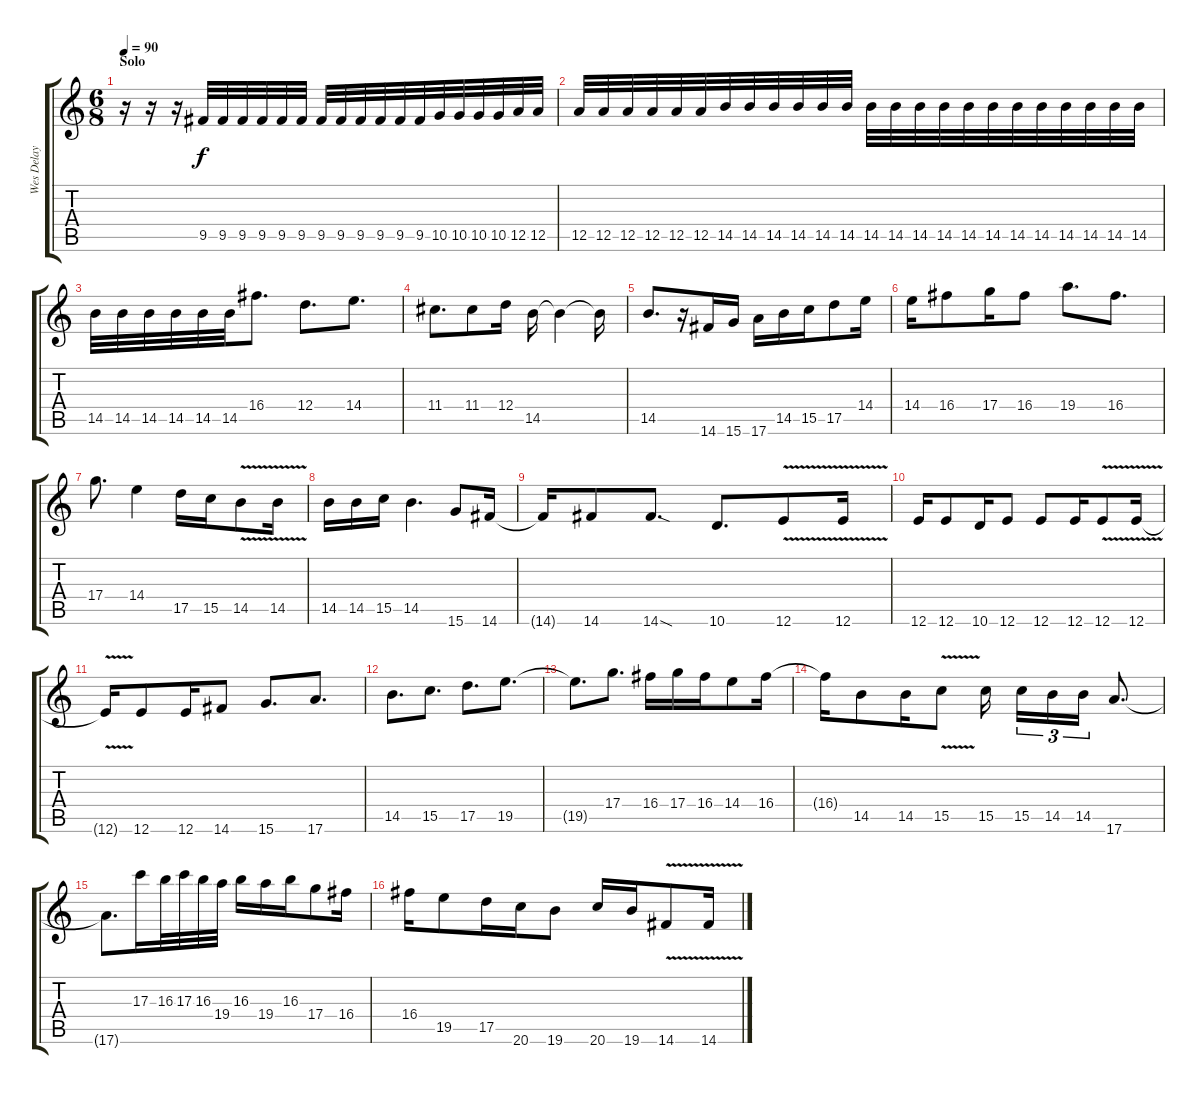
\track ("Wes Delay" "Wes Delay") {instrument electricguitarjazz}
\staff {score tabs}
\tuning (E4 B3 G3 D3 A2 E2) {hide}
\ts (6 8)
\section ("" "Solo")
\tempo 90
\clef g2
\ks c
r.16{dy f} r.16 r.16 9.5.32{instrument overdrivenguitar} 9.5.32 9.5.32 9.5.32 9.5.32 9.5.32 9.5.32 9.5.32 9.5.32 9.5.32 9.5.32 9.5.32 10.5.32 10.5.32 10.5.32 10.5.32 12.5.32 12.5.32 |
12.5.32 12.5.32 12.5.32 12.5.32 12.5.32 12.5.32 14.5.32 14.5.32 14.5.32 14.5.32 14.5.32 14.5.32 14.5.32 14.5.32 14.5.32 14.5.32 14.5.32 14.5.32 14.5.32 14.5.32 14.5.32 14.5.32 14.5.32 14.5.32 |
14.5.32 14.5.32 14.5.32 14.5.32 14.5.32 14.5.32 16.4.8{d} 12.4.8{d} 14.4.8{d} |
11.4.8{d} 11.4.8 12.4.16 14.5.16 14.5{t}.4 14.5{t}.16 |
14.5.8{d} r.16 14.6.16 15.6.16 17.6.16 14.5.16 15.5.16 17.5.8 14.4.16 |
14.4.16 16.4.8 17.4.16 16.4.8 19.4.8{d} 16.4.8{d} |
17.4.8{d} 14.4.4 17.5.16 15.5.16 14.5{v}.8 14.5{v}.16 |
14.5.16 14.5.16 15.5.16 14.5.4{d} 15.6.8 14.6.16 |
14.6{t}.16 14.6.8 14.6{sod}.8{d} 10.6.8{d} 12.6{v}.8 12.6{v}.16 |
12.6.16 12.6.8 10.6.16 12.6.8 12.6.8 12.6.16 12.6{v}.8 12.6{v}.16 |
12.6{t}.16 12.6.8 12.6.16 14.6.8 15.6.8{d} 17.6.8{d} |
14.5.8{d} 15.5.8{d} 17.5.8{d} 19.5.8{d} |
19.5{t}.8{d} 17.4.8{d} 16.4.16 17.4.16 16.4.16 14.4.8 16.4.16 |
16.4{t}.16 14.5.8 14.5.16 15.5{v}.8 15.5.16{beam splitsecondary} 15.5.16{tu (3 2)} 14.5.16{tu (3 2)} 14.5.16{tu (3 2)} 17.6.8{d} |
17.6{t}.8{d} 17.3.16 16.3.32 17.3.32 16.3.32 19.4.32 16.3.16 19.4.16 16.3.16 17.4.8 16.4.16 |
16.4.16 19.5.8 17.5.16 20.6.16 19.6.8 20.6.16 19.6.16 14.6{v}.8 14.6{v}.16
